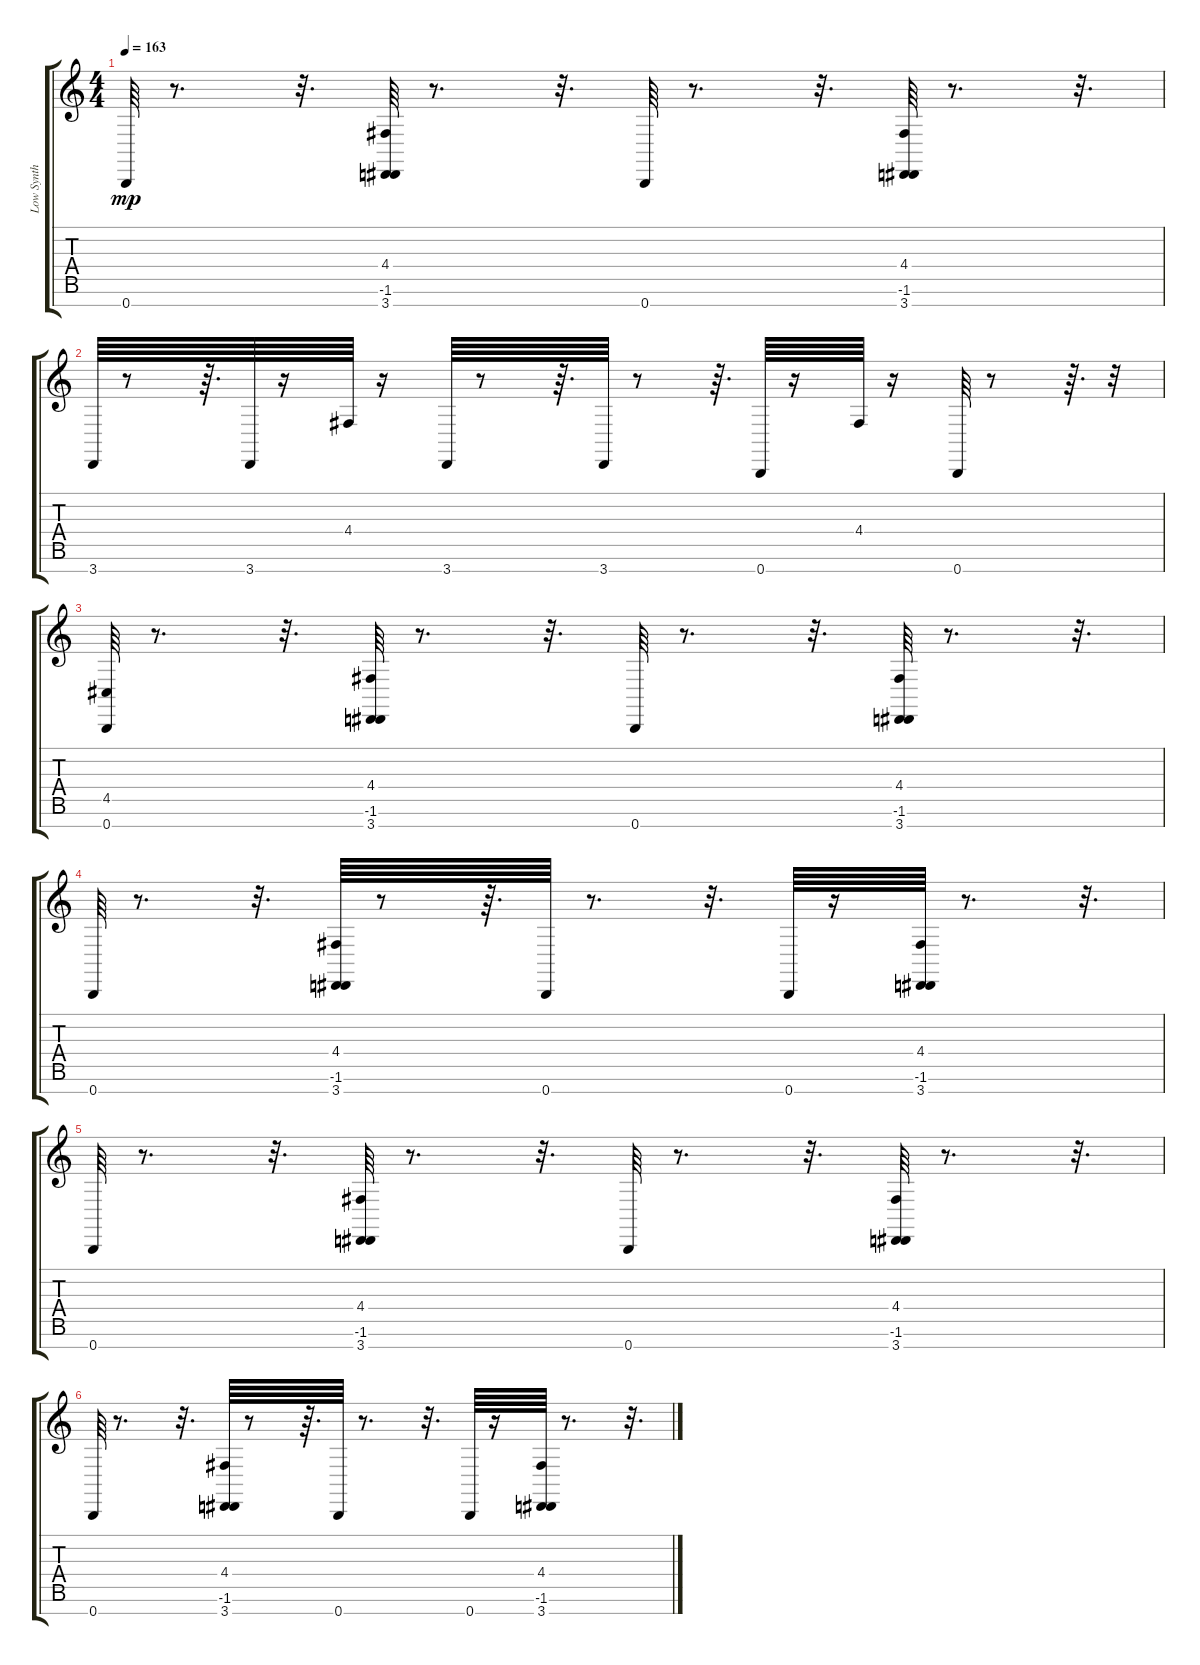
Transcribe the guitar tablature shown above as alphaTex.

\track ("Low Synth" "Low Synth") {instrument acousticgrandpiano}
\staff {score tabs}
\tuning (E4 B3 G3 D3 A2 E2 B1) {hide}
\ts (4 4)
\tempo 163
\clef g2
\ks c
0.7.64{dy mp} r.8{d} r.32{d} (4.4 -1.6 3.7).64 r.8{d} r.32{d} 0.7.64 r.8{d} r.32{d} (4.4 -1.6 3.7).64 r.8{d} r.32{d} |
3.7.64 r.8 r.64{d} 3.7.64 r.16 4.4.64 r.16 3.7.64 r.8 r.64{d} 3.7.64 r.8 r.64{d} 0.7.64 r.16 4.4.64 r.16 0.7.64 r.8 r.64{d} r.32 |
(4.5 0.7).64 r.8{d} r.32{d} (4.4 -1.6 3.7).64 r.8{d} r.32{d} 0.7.64 r.8{d} r.32{d} (4.4 -1.6 3.7).64 r.8{d} r.32{d} |
0.7.64 r.8{d} r.32{d} (4.4 -1.6 3.7).64 r.8 r.64{d} 0.7.64 r.8{d} r.32{d} 0.7.64 r.16 (4.4 -1.6 3.7).64 r.8{d} r.32{d} |
0.7.64 r.8{d} r.32{d} (4.4 -1.6 3.7).64 r.8{d} r.32{d} 0.7.64 r.8{d} r.32{d} (4.4 -1.6 3.7).64 r.8{d} r.32{d} |
0.7.64 r.8{d} r.32{d} (4.4 -1.6 3.7).64 r.8 r.64{d} 0.7.64 r.8{d} r.32{d} 0.7.64 r.16 (4.4 -1.6 3.7).64 r.8{d} r.32{d}
